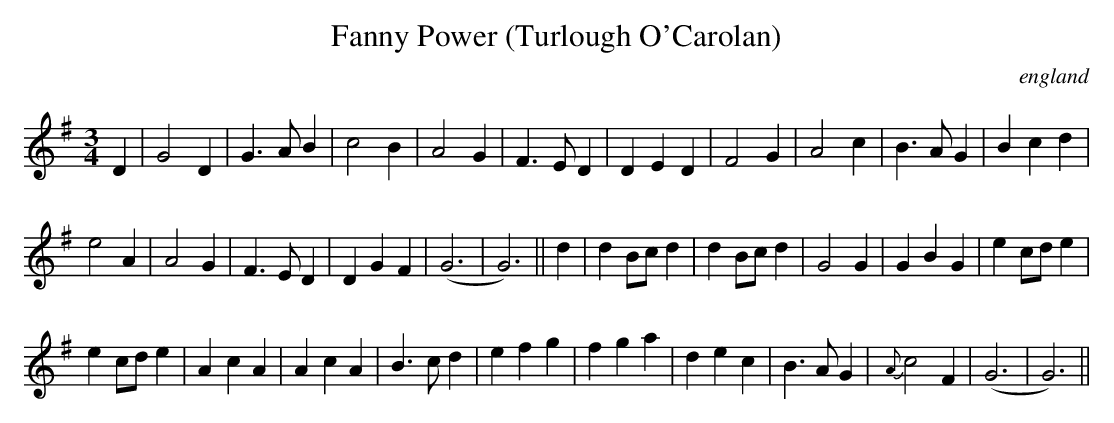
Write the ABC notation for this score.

X:1
T:Fanny Power (Turlough O'Carolan)
O:england
M:3/4
L:1/4
K:G
D |G2 D|G>A B|c2 B|A2 G|F>E D|\
DE D|F2 G|A2 c|B>A G|B cd|
e2 A|A2 G|F>E D|DG F|(G3|G3) ||\
d|d B/c/ d|d B/c/ d|G2 G|GB G| e c/d/ e|
e c/d/ e|Ac A|Ac A| B>c d|ef g|\
fg a|d ec|B>A G|{A}c2 F|(G3 |G3) ||
